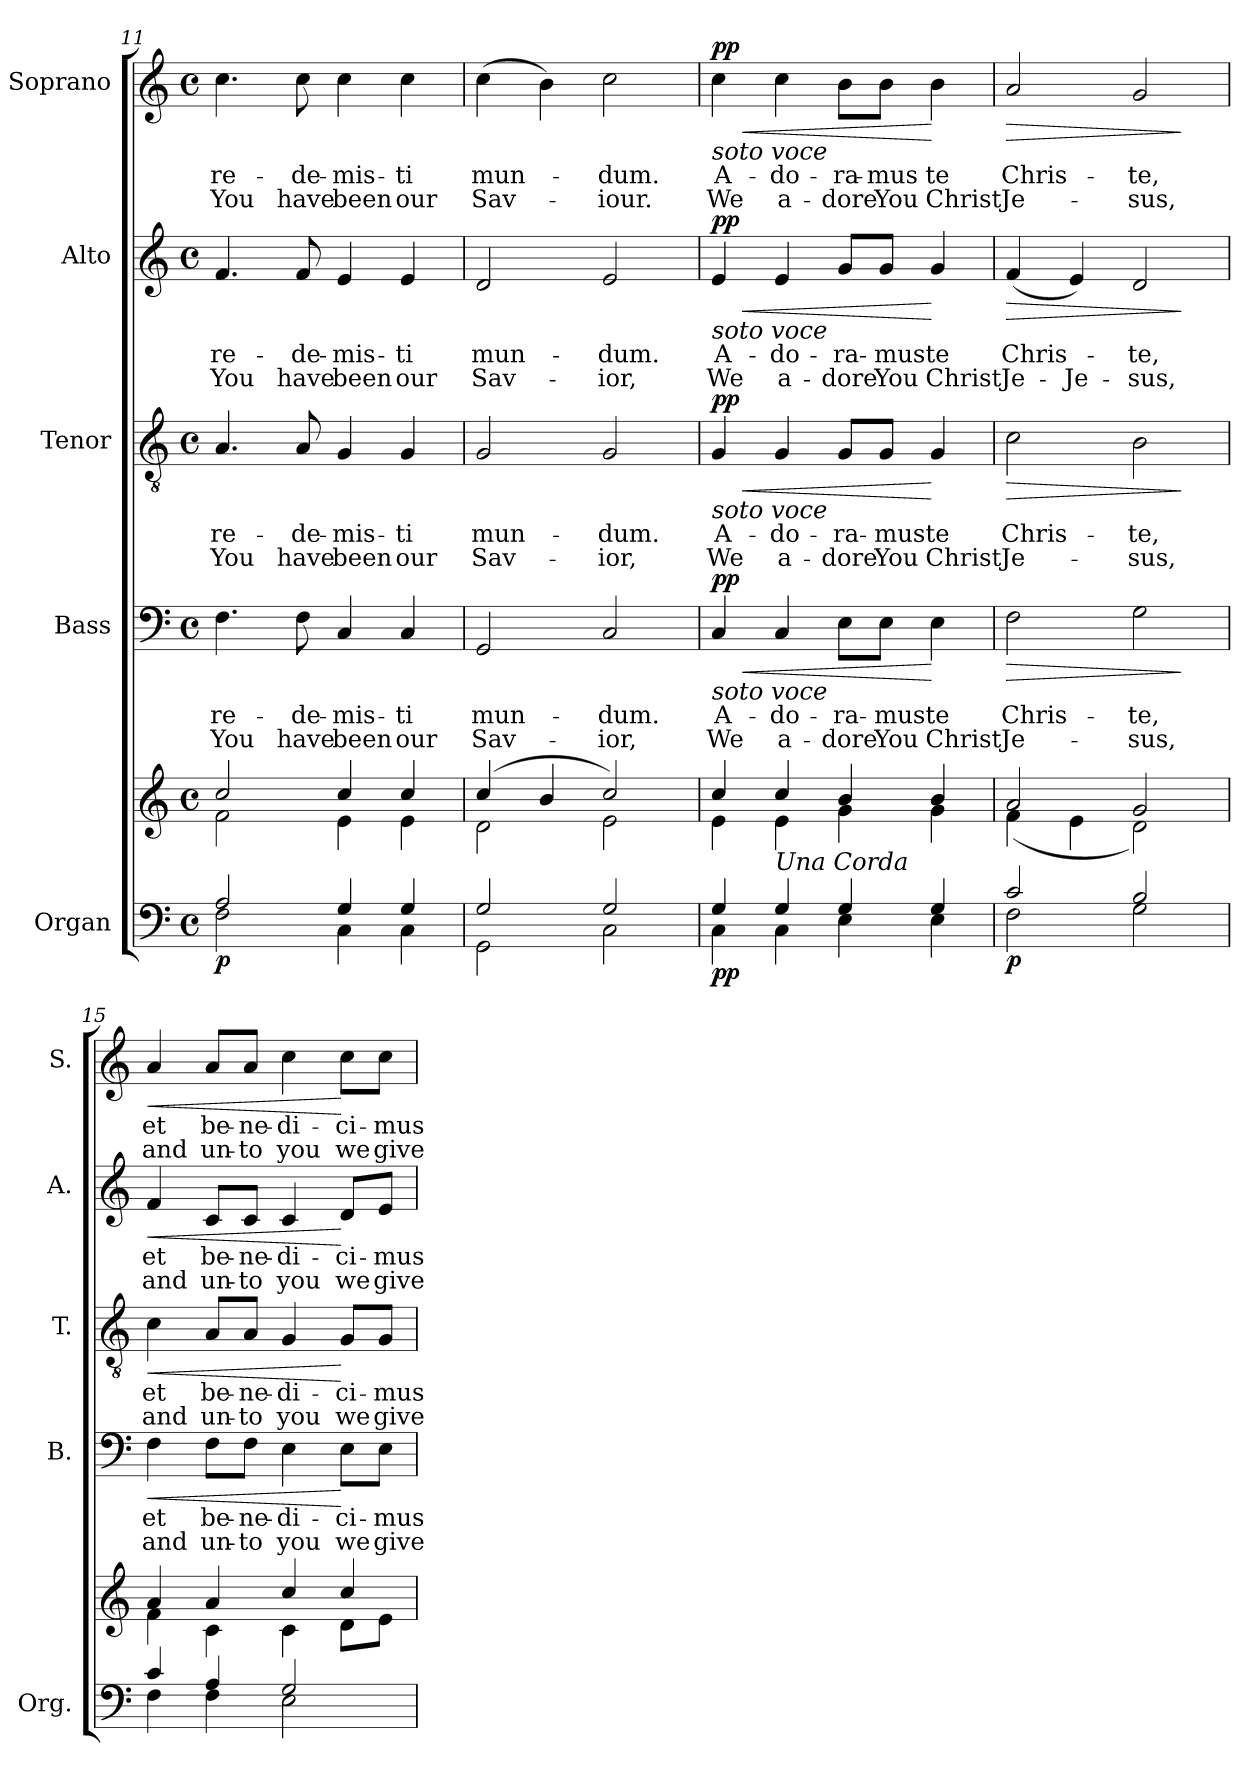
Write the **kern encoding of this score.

**kern	**kern	**dynam	**kern	**text	**text	**dynam	**kern	**text	**text	**dynam	**kern	**text	**text	**dynam	**kern	**text	**text	**dynam
*part5	*part5	*part5	*part4	*part4	*part4	*part4	*part3	*part3	*part3	*part3	*part2	*part2	*part2	*part2	*part1	*part1	*part1	*part1
*staff6	*staff5	*staff5/6	*staff4	*staff4	*staff4	*staff4	*staff3	*staff3	*staff3	*staff3	*staff2	*staff2	*staff2	*staff2	*staff1	*staff1	*staff1	*staff1
*I"Organ	*	*	*I"Bass	*	*	*	*I"Tenor	*	*	*	*I"Alto	*	*	*	*I"Soprano	*	*	*
*I'Org.	*	*	*I'B.	*	*	*	*I'T.	*	*	*	*I'A.	*	*	*	*I'S.	*	*	*
*clefF4	*clefG2	*	*clefF4	*	*	*	*clefGv2	*	*	*	*clefG2	*	*	*	*clefG2	*	*	*
*k[]	*k[]	*	*k[]	*	*	*	*k[]	*	*	*	*k[]	*	*	*	*k[]	*	*	*
*M4/4	*M4/4	*	*M4/4	*	*	*	*M4/4	*	*	*	*M4/4	*	*	*	*M4/4	*	*	*
*met(c)	*met(c)	*	*met(c)	*	*	*	*met(c)	*	*	*	*met(c)	*	*	*	*met(c)	*	*	*
=11	=11	=11	=11	=11	=11	=11	=11	=11	=11	=11	=11	=11	=11	=11	=11	=11	=11	=11
*^	*^	*	*	*	*	*	*	*	*	*	*	*	*	*	*	*	*	*
!	!	!	!	!LO:DY:b=2	!	!LO:LY:b	!LO:LY:b	!	!	!LO:LY:b	!LO:LY:b	!	!	!LO:LY:b	!LO:LY:b	!	!	!LO:LY:b	!LO:LY:b	!
2A/	2F\	2cc/	2f\	p	4.F\	re-	You	.	4.A/	re-	You	.	4.f/	re-	You	.	4.cc\	re-	You	.
!	!	!	!	!	!	!LO:LY:b	!LO:LY:b	!	!	!LO:LY:b	!LO:LY:b	!	!	!LO:LY:b	!LO:LY:b	!	!	!LO:LY:b	!LO:LY:b	!
.	.	.	.	.	8F\	-de-	have	.	8A/	-de-	have	.	8f/	-de-	have	.	8cc\	-de-	have	.
!	!	!	!	!	!	!LO:LY:b	!LO:LY:b	!	!	!LO:LY:b	!LO:LY:b	!	!	!LO:LY:b	!LO:LY:b	!	!	!LO:LY:b	!LO:LY:b	!
4G/	4C\	4cc/	4e\	.	4C/	-mis-	been	.	4G/	-mis-	been	.	4e/	-mis-	been	.	4cc\	-mis-	been	.
!	!	!	!	!	!	!LO:LY:b	!LO:LY:b	!	!	!LO:LY:b	!LO:LY:b	!	!	!LO:LY:b	!LO:LY:b	!	!	!LO:LY:b	!LO:LY:b	!
4G/	4C\	4cc/	4e\	.	4C/	-ti	our	.	4G/	-ti	our	.	4e/	-ti	our	.	4cc\	-ti	our	.
=12	=12	=12	=12	=12	=12	=12	=12	=12	=12	=12	=12	=12	=12	=12	=12	=12	=12	=12	=12	=12
!	!	!	!	!	!	!LO:LY:b	!LO:LY:b	!	!	!LO:LY:b	!LO:LY:b	!	!	!LO:LY:b	!LO:LY:b	!	!	!LO:LY:b	!LO:LY:b	!
2G/	2GG\	(>4cc/	2d\	.	2GG/	mun-	Sav-	.	2G/	mun-	Sav-	.	2d/	mun-	Sav-	.	(>4cc\	mun-	Sav-	.
.	.	4b/	.	.	.	.	.	.	.	.	.	.	.	.	.	.	4b\)	.	.	.
!	!	!	!	!	!	!LO:LY:b	!LO:LY:b	!	!	!LO:LY:b	!LO:LY:b	!	!	!LO:LY:b	!LO:LY:b	!	!	!LO:LY:b	!LO:LY:b	!
2G/	2C\	2cc/)	2e\	.	2C/	-dum.	-ior,	.	2G/	-dum.	-ior,	.	2e/	-dum.	-ior,	.	2cc\	-dum.	-iour.	.
!!LO:LB:g=z
=13	=13	=13	=13	=13	=13	=13	=13	=13	=13	=13	=13	=13	=13	=13	=13	=13	=13	=13	=13	=13
!	!	!	!	!	!	!	!	!	!	!	!	!	!	!	!	!	!LO:TX:b:i:t=soto voce	!	!	!
!	!	!	!	!	!	!	!	!	!	!	!	!	!LO:TX:b:i:t=soto voce	!	!	!	!	!	!	!
!	!	!	!	!	!	!	!	!	!LO:TX:b:i:t=soto voce	!	!	!	!	!	!	!	!	!	!	!
!	!	!	!	!	!LO:TX:b:i:t=soto voce	!	!	!	!	!	!	!	!	!	!	!	!	!	!	!
!	!	!	!	!LO:DY:b=2	!	!LO:LY:b	!LO:LY:b	!LO:HP:b	!	!LO:LY:b	!LO:LY:b	!LO:HP:b	!	!LO:LY:b	!LO:LY:b	!LO:HP:b	!	!LO:LY:b	!LO:LY:b	!LO:HP:b
!	!	!	!	!	!	!	!	!LO:DY:n=1:a	!	!	!	!LO:DY:n=1:a	!	!	!	!LO:DY:n=1:a	!	!	!	!LO:DY:n=1:a
4G/	4C\	4cc/	4e\	pp	4C/	A-	We	< pp	4G/	A-	We	< pp	4e/	A-	We	< pp	4cc\	A-	We	< pp
!LO:TX:a:i:t=Una Corda	!	!	!	!	!	!	!	!	!	!	!	!	!	!	!	!	!	!	!	!
!	!	!	!	!	!	!LO:LY:b	!LO:LY:b	!	!	!LO:LY:b	!LO:LY:b	!	!	!LO:LY:b	!LO:LY:b	!	!	!LO:LY:b	!LO:LY:b	!
4G/	4C\	4cc/	4e\	.	4C/	-do-	a-	.	4G/	-do-	a-	.	4e/	-do-	a-	.	4cc\	-do-	a-	.
!	!	!	!	!	!	!LO:LY:b	!LO:LY:b	!	!	!LO:LY:b	!LO:LY:b	!	!	!LO:LY:b	!LO:LY:b	!	!	!LO:LY:b	!LO:LY:b	!
4G/	4E\	4b/	4g\	.	8E\L	-ra-	-dore	.	8G/L	-ra-	-dore	.	8g/L	-ra-	-dore	.	8b\L	-ra-	-dore	.
!	!	!	!	!	!	!LO:LY:b	!LO:LY:b	!	!	!LO:LY:b	!LO:LY:b	!	!	!LO:LY:b	!LO:LY:b	!	!	!LO:LY:b	!LO:LY:b	!
.	.	.	.	.	8E\J	-mus	You	.	8G/J	-mus	You	.	8g/J	-mus	You	.	8b\J	-mus	You	.
!	!	!	!	!	!	!LO:LY:b	!LO:LY:b	!	!	!LO:LY:b	!LO:LY:b	!	!	!LO:LY:b	!LO:LY:b	!	!	!LO:LY:b	!LO:LY:b	!
4G/	4E\	4b/	4g\	.	4E\	te	Christ	[	4G/	te	Christ	[	4g/	te	Christ	[	4b\	te	Christ	[
=14	=14	=14	=14	=14	=14	=14	=14	=14	=14	=14	=14	=14	=14	=14	=14	=14	=14	=14	=14	=14
!	!	!	!	!LO:DY:b=2	!	!LO:LY:b	!LO:LY:b	!LO:HP:b	!	!LO:LY:b	!LO:LY:b	!LO:HP:b	!	!LO:LY:b	!LO:LY:b	!LO:HP:b	!	!LO:LY:b	!LO:LY:b	!LO:HP:b
2c/	2F\	2a/	(<4f\	p	2F\	Chris-	Je-	>	2c\	Chris-	Je-	>	(<4f/	Chris-	Je-	>	2a/	Chris-	Je-	>
!	!	!	!	!	!	!	!	!	!	!	!	!	!	!	!LO:LY:b	!	!	!	!	!
.	.	.	4e\	.	.	.	.	.	.	.	.	.	4e/)	.	-Je-	.	.	.	.	.
!	!	!	!	!	!	!LO:LY:b	!LO:LY:b	!	!	!LO:LY:b	!LO:LY:b	!	!	!LO:LY:b	!LO:LY:b	!	!	!LO:LY:b	!LO:LY:b	!
2B/	2G\	2g/	2d\)	.	2G\	-te,	-sus,	.	2B\	-te,	-sus,	.	2d/	-te,	-sus,	.	2g/	-te,	-sus,	.
*v	*v	*	*	*	*	*	*	*	*	*	*	*	*	*	*	*	*	*	*	*
*	*v	*v	*	*	*	*	*	*	*	*	*	*	*	*	*	*	*	*	*
.	.	.	.	.	.	]	.	.	.	]	.	.	.	]	.	.	.	]
=15	=15	=15	=15	=15	=15	=15	=15	=15	=15	=15	=15	=15	=15	=15	=15	=15	=15	=15
*^	*^	*	*	*	*	*	*	*	*	*	*	*	*	*	*	*	*	*
!	!	!	!	!	!	!LO:LY:b	!LO:LY:b	!LO:HP:b	!	!LO:LY:b	!LO:LY:b	!LO:HP:b	!	!LO:LY:b	!LO:LY:b	!LO:HP:b	!	!LO:LY:b	!LO:LY:b	!LO:HP:b
4c/	4F\	4a/	4f\	.	4F\	et	and	<	4c\	et	and	<	4f/	et	and	<	4a/	et	and	<
!	!	!	!	!	!	!LO:LY:b	!LO:LY:b	!	!	!LO:LY:b	!LO:LY:b	!	!	!LO:LY:b	!LO:LY:b	!	!	!LO:LY:b	!LO:LY:b	!
4A/	4F\	4a/	4c\	.	8F\L	be-	un-	.	8A/L	be-	un-	.	8c/L	be-	un-	.	8a/L	be-	un-	.
!	!	!	!	!	!	!LO:LY:b	!LO:LY:b	!	!	!LO:LY:b	!LO:LY:b	!	!	!LO:LY:b	!LO:LY:b	!	!	!LO:LY:b	!LO:LY:b	!
.	.	.	.	.	8F\J	-ne-	-to	.	8A/J	-ne-	-to	.	8c/J	-ne-	-to	.	8a/J	-ne-	-to	.
!	!	!	!	!	!	!LO:LY:b	!LO:LY:b	!	!	!LO:LY:b	!LO:LY:b	!	!	!LO:LY:b	!LO:LY:b	!	!	!LO:LY:b	!LO:LY:b	!
2G/	2E\	4cc/	4c\	.	4E\	-di-	you	.	4G/	-di-	you	.	4c/	-di-	you	.	4cc\	-di-	you	.
!	!	!	!	!	!	!LO:LY:b	!LO:LY:b	!	!	!LO:LY:b	!LO:LY:b	!	!	!LO:LY:b	!LO:LY:b	!	!	!LO:LY:b	!LO:LY:b	!
.	.	4cc/	8d\L	.	8E\L	-ci-	we	[	8G/L	-ci-	we	[	8d/L	-ci-	we	[	8cc\L	-ci-	we	[
!	!	!	!	!	!	!LO:LY:b	!LO:LY:b	!	!	!LO:LY:b	!LO:LY:b	!	!	!LO:LY:b	!LO:LY:b	!	!	!LO:LY:b	!LO:LY:b	!
.	.	.	8e\J	.	8E\J	-mus	give	.	8G/J	-mus	give	.	8e/J	-mus	give	.	8cc\J	-mus	give	.
*v	*v	*	*	*	*	*	*	*	*	*	*	*	*	*	*	*	*	*	*	*
*	*v	*v	*	*	*	*	*	*	*	*	*	*	*	*	*	*	*	*	*
=	=	=	=	=	=	=	=	=	=	=	=	=	=	=	=	=	=	=
*-	*-	*-	*-	*-	*-	*-	*-	*-	*-	*-	*-	*-	*-	*-	*-	*-	*-	*-
